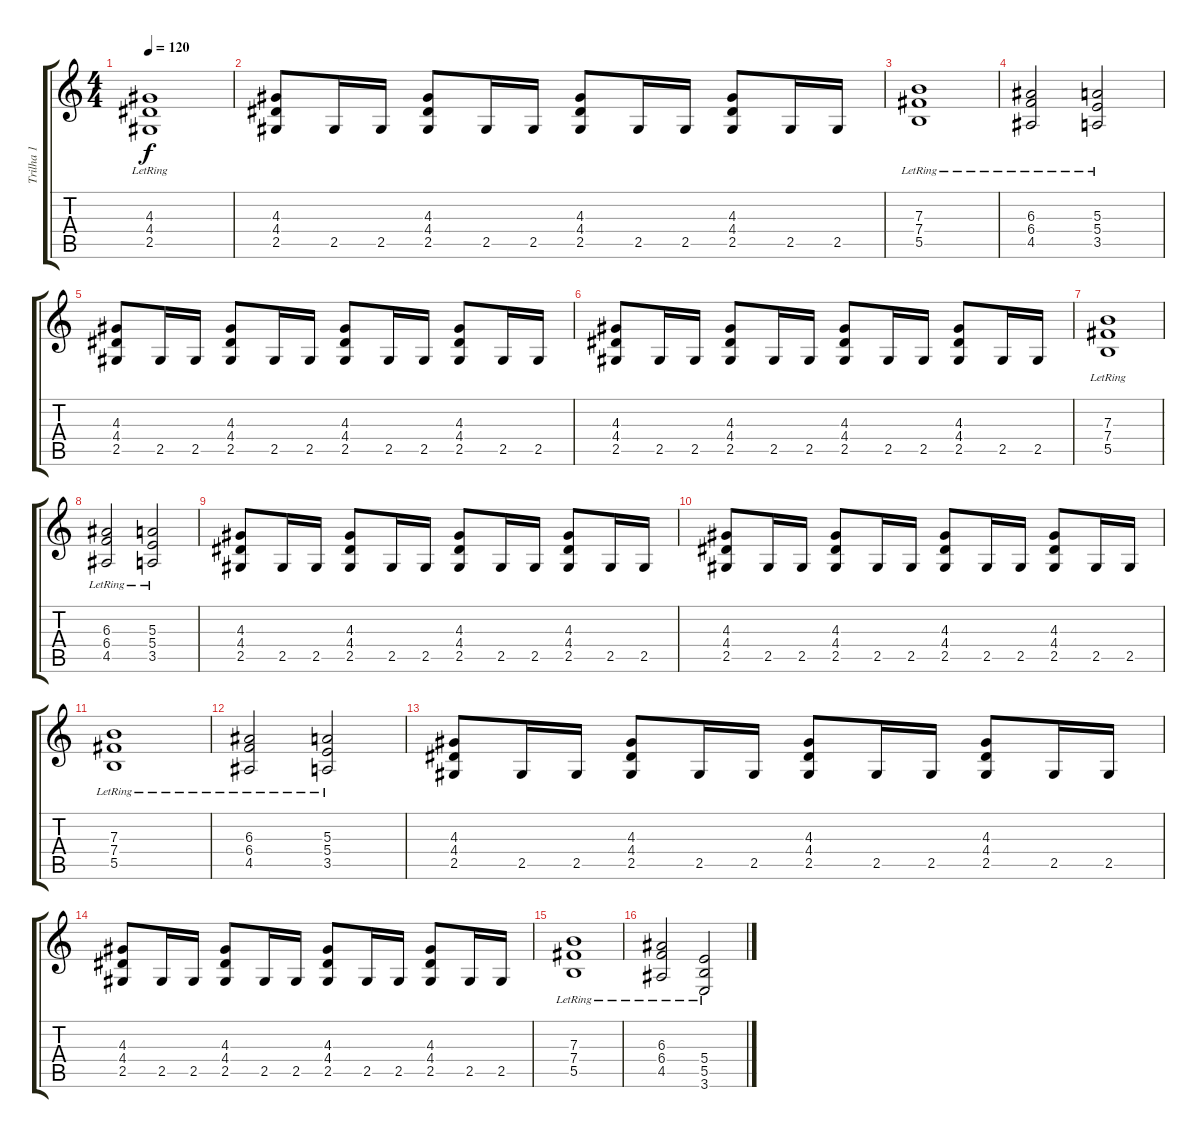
\track ("Trilha 1" "Trilha 1") {instrument distortionguitar}
\staff {score tabs}
\tuning (Db4 Ab3 E3 B2 Gb2 Db2) {hide}
\ts (4 4)
\tempo 120
\clef g2
\ks c
(4.3 4.4 2.5{lr}).1{dy f} |
(4.3 4.4 2.5).8 2.5.16 2.5.16 (4.3 4.4 2.5).8 2.5.16 2.5.16 (4.3 4.4 2.5).8 2.5.16 2.5.16 (4.3 4.4 2.5).8 2.5.16 2.5.16 |
(7.3 7.4{lr} 5.5).1 |
(6.3 6.4{lr} 4.5).2 (5.3 5.4{lr} 3.5).2 |
(4.3 4.4 2.5).8 2.5.16 2.5.16 (4.3 4.4 2.5).8 2.5.16 2.5.16 (4.3 4.4 2.5).8 2.5.16 2.5.16 (4.3 4.4 2.5).8 2.5.16 2.5.16 |
(4.3 4.4 2.5).8 2.5.16 2.5.16 (4.3 4.4 2.5).8 2.5.16 2.5.16 (4.3 4.4 2.5).8 2.5.16 2.5.16 (4.3 4.4 2.5).8 2.5.16 2.5.16 |
(7.3 7.4{lr} 5.5).1 |
(6.3 6.4{lr} 4.5).2 (5.3 5.4{lr} 3.5).2 |
(4.3 4.4 2.5).8 2.5.16 2.5.16 (4.3 4.4 2.5).8 2.5.16 2.5.16 (4.3 4.4 2.5).8 2.5.16 2.5.16 (4.3 4.4 2.5).8 2.5.16 2.5.16 |
(4.3 4.4 2.5).8 2.5.16 2.5.16 (4.3 4.4 2.5).8 2.5.16 2.5.16 (4.3 4.4 2.5).8 2.5.16 2.5.16 (4.3 4.4 2.5).8 2.5.16 2.5.16 |
(7.3 7.4{lr} 5.5).1 |
(6.3 6.4{lr} 4.5).2 (5.3 5.4{lr} 3.5).2 |
(4.3 4.4 2.5).8 2.5.16 2.5.16 (4.3 4.4 2.5).8 2.5.16 2.5.16 (4.3 4.4 2.5).8 2.5.16 2.5.16 (4.3 4.4 2.5).8 2.5.16 2.5.16 |
(4.3 4.4 2.5).8 2.5.16 2.5.16 (4.3 4.4 2.5).8 2.5.16 2.5.16 (4.3 4.4 2.5).8 2.5.16 2.5.16 (4.3 4.4 2.5).8 2.5.16 2.5.16 |
(7.3 7.4{lr} 5.5).1 |
(6.3 6.4{lr} 4.5).2 (5.4{lr} 5.5 3.6).2
